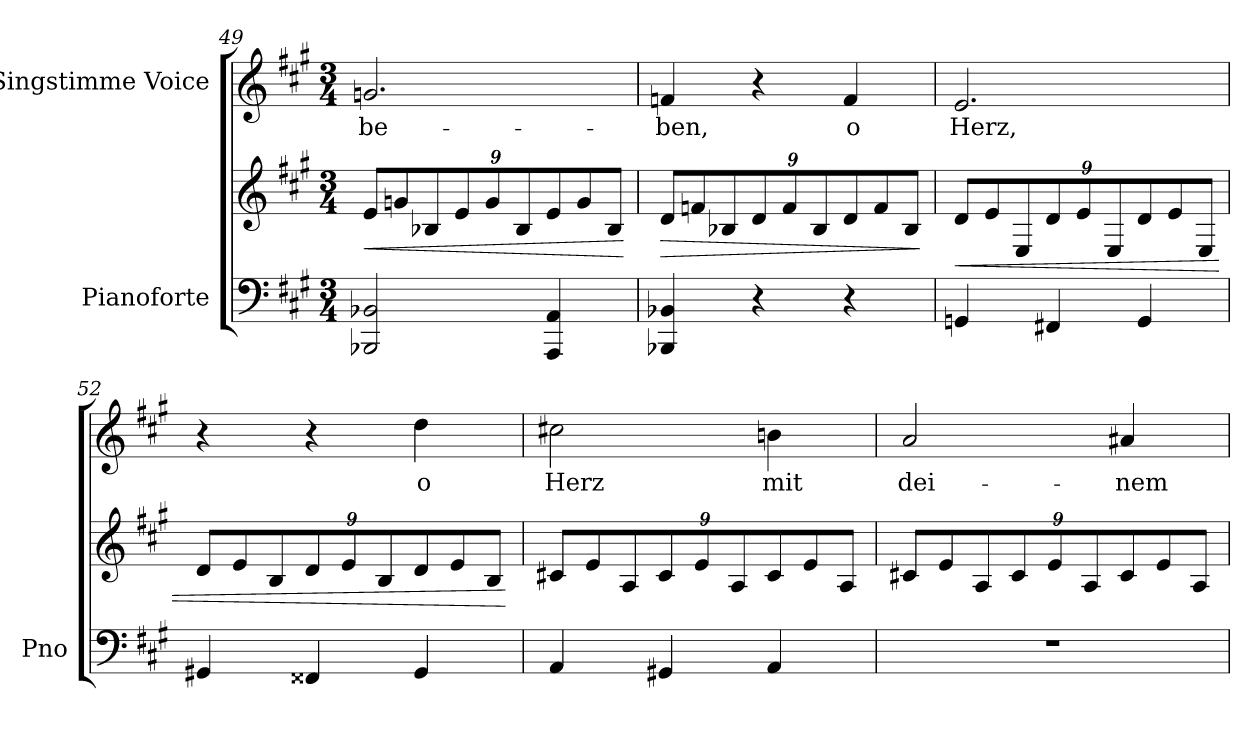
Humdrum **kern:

**kern	**kern	**dynam	**kern	**text
*part2	*part2	*part2	*part1	*part1
*staff3	*staff2	*staff2/3	*staff1	*staff1
*I"Pianoforte	*	*	*I"Singstimme Voice	*
*I'Pno	*	*	*	*
!!LO:PB:g=z
*clefF4	*clefG2	*	*clefG2	*
*k[f#c#g#]	*k[f#c#g#]	*	*k[f#c#g#]	*
*M3/4	*M3/4	*	*M3/4	*
*	*Xbrackettup	*	*	*
=49	=49	=49	=49	=49
!	!	!LO:HP:b	!	!LO:LY:b
2BBB-X/ 2BB-X/	12e/L	<	2.gn/	be-
.	12gn/	.	.	.
.	12B-X/	.	.	.
.	12e/	.	.	.
.	12g/	.	.	.
.	12B-/	.	.	.
4AAA/ 4AA/	12e/	.	.	.
.	12g/	.	.	.
.	12B-/J	.	.	.
.	.	[	.	.
=50	=50	=50	=50	=50
!	!	!LO:HP:b	!	!LO:LY:b
4BBB-X/ 4BB-X/	12d/L	>	4fn/	-ben,
.	12fn/	.	.	.
.	12B-X/	.	.	.
4r	12d/	.	4r	.
.	12f/	.	.	.
.	12B-/	.	.	.
!	!	!	!	!LO:LY:b
4r	12d/	.	4f/	o
.	12f/	.	.	.
.	12B-/J	.	.	.
.	.	]	.	.
=51	=51	=51	=51	=51
!	!	!LO:HP:b	!	!LO:LY:b
4GGn/	12d/L	<	2.e/	Herz,
.	12e/	.	.	.
.	12E/	.	.	.
4FF#X/	12d/	.	.	.
.	12e/	.	.	.
.	12E/	.	.	.
4GG/	12d/	.	.	.
.	12e/	.	.	.
.	12E/J	.	.	.
!!LO:LB:g=z
=52	=52	=52	=52	=52
4GG#X/	12d/L	.	4r	.
.	12e/	.	.	.
.	12B/	.	.	.
4FF##X/	12d/	.	4r	.
.	12e/	.	.	.
.	12B/	.	.	.
!	!	!	!	!LO:LY:b
4GG#/	12d/	.	4dd\	o
.	12e/	.	.	.
.	12B/J	.	.	.
.	.	[	.	.
=53	=53	=53	=53	=53
!	!	!	!	!LO:LY:b
4AA/	12c#X/L	.	2cc#X\	Herz
.	12e/	.	.	.
.	12A/	.	.	.
4GG#X/	12c#/	.	.	.
.	12e/	.	.	.
.	12A/	.	.	.
!	!	!	!	!LO:LY:b
4AA/	12c#/	.	4bn\	mit
.	12e/	.	.	.
.	12A/J	.	.	.
=54	=54	=54	=54	=54
!	!	!	!	!LO:LY:b
2.r	12c#X/L	.	2a/	dei-
.	12e/	.	.	.
.	12A/	.	.	.
.	12c#/	.	.	.
.	12e/	.	.	.
.	12A/	.	.	.
!	!	!	!	!LO:LY:b
.	12c#/	.	4a#X/	-nem
.	12e/	.	.	.
.	12A/J	.	.	.
=	=	=	=	=
*-	*-	*-	*-	*-
